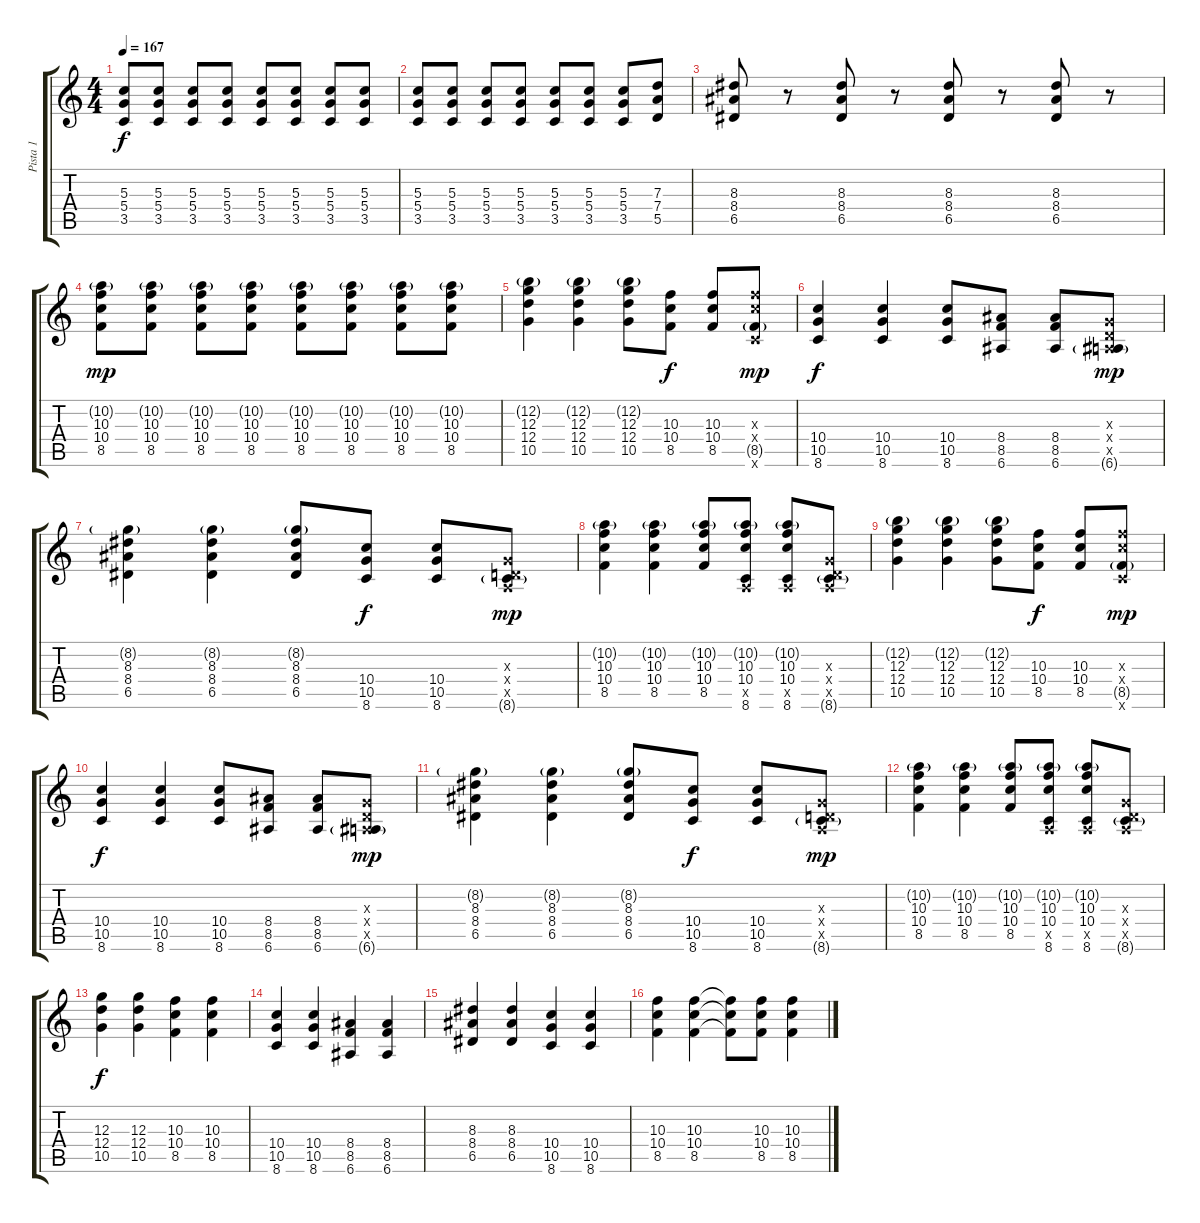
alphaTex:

\track ("Pista 1" "Pista 1") {instrument overdrivenguitar}
\staff {score tabs}
\tuning (E4 B3 G3 D3 A2 E2) {hide}
\ts (4 4)
\tempo 167
\clef g2
\ks c
(5.3 5.4 3.5).8{dy f} (5.3 5.4 3.5).8 (5.3 5.4 3.5).8 (5.3 5.4 3.5).8 (5.3 5.4 3.5).8 (5.3 5.4 3.5).8 (5.3 5.4 3.5).8 (5.3 5.4 3.5).8 |
(5.3 5.4 3.5).8 (5.3 5.4 3.5).8 (5.3 5.4 3.5).8 (5.3 5.4 3.5).8 (5.3 5.4 3.5).8 (5.3 5.4 3.5).8 (5.3 5.4 3.5).8 (7.3 7.4 5.5).8 |
(8.3 8.4 6.5).8 r.8 (8.3 8.4 6.5).8 r.8 (8.3 8.4 6.5).8 r.8 (8.3 8.4 6.5).8 r.8 |
(10.2{g} 10.3 10.4 8.5).8{dy mp} (10.2{g} 10.3 10.4 8.5).8 (10.2{g} 10.3 10.4 8.5).8 (10.2{g} 10.3 10.4 8.5).8 (10.2{g} 10.3 10.4 8.5).8 (10.2{g} 10.3 10.4 8.5).8 (10.2{g} 10.3 10.4 8.5).8 (10.2{g} 10.3 10.4 8.5).8 |
(12.2{g} 12.3 12.4 10.5).4 (12.2{g} 12.3 12.4 10.5).4 (12.2{g} 12.3 12.4 10.5).8 (10.3 10.4 8.5).8{dy f} (10.3 10.4 8.5).8 (10.3{x} 10.4{x} 8.5{g} 8.6{x}).8{dy mp} |
(10.4 10.5 8.6).4{dy f} (10.4 10.5 8.6).4 (10.4 10.5 8.6).8 (8.4 8.5 6.6).8 (8.4 8.5 6.6).8 (0.3{x} 0.4{x} 0.5{x} 6.6{g}).8{dy mp} |
(8.2{g} 8.3 8.4 6.5).4 (8.2{g} 8.3 8.4 6.5).4 (8.2{g} 8.3 8.4 6.5).8 (10.4 10.5 8.6).8{dy f} (10.4 10.5 8.6).8 (0.3{x} 0.4{x} 0.5{x} 8.6{g}).8{dy mp} |
(10.2{g} 10.3 10.4 8.5).4 (10.2{g} 10.3 10.4 8.5).4 (10.2{g} 10.3 10.4 8.5).8 (10.2{g} 10.3 10.4 0.5{x} 8.6).8 (10.2{g} 10.3 10.4 0.5{x} 8.6).8 (0.3{x} 0.4{x} 0.5{x} 8.6{g}).8 |
(12.2{g} 12.3 12.4 10.5).4 (12.2{g} 12.3 12.4 10.5).4 (12.2{g} 12.3 12.4 10.5).8 (10.3 10.4 8.5).8{dy f} (10.3 10.4 8.5).8 (10.3{x} 10.4{x} 8.5{g} 8.6{x}).8{dy mp} |
(10.4 10.5 8.6).4{dy f} (10.4 10.5 8.6).4 (10.4 10.5 8.6).8 (8.4 8.5 6.6).8 (8.4 8.5 6.6).8 (0.3{x} 0.4{x} 0.5{x} 6.6{g}).8{dy mp} |
(8.2{g} 8.3 8.4 6.5).4 (8.2{g} 8.3 8.4 6.5).4 (8.2{g} 8.3 8.4 6.5).8 (10.4 10.5 8.6).8{dy f} (10.4 10.5 8.6).8 (0.3{x} 0.4{x} 0.5{x} 8.6{g}).8{dy mp} |
(10.2{g} 10.3 10.4 8.5).4 (10.2{g} 10.3 10.4 8.5).4 (10.2{g} 10.3 10.4 8.5).8 (10.2{g} 10.3 10.4 0.5{x} 8.6).8 (10.2{g} 10.3 10.4 0.5{x} 8.6).8 (0.3{x} 0.4{x} 0.5{x} 8.6{g}).8 |
(12.3 12.4 10.5).4{dy f} (12.3 12.4 10.5).4 (10.3 10.4 8.5).4 (10.3 10.4 8.5).4 |
(10.4 10.5 8.6).4 (10.4 10.5 8.6).4 (8.4 8.5 6.6).4 (8.4 8.5 6.6).4 |
(8.3 8.4 6.5).4 (8.3 8.4 6.5).4 (10.4 10.5 8.6).4 (10.4 10.5 8.6).4 |
(10.3 10.4 8.5).4 (10.3 10.4 8.5).4 (10.3{t} 10.4{t} 8.5{t}).8 (10.3 10.4 8.5).8 (10.3 10.4 8.5).4
